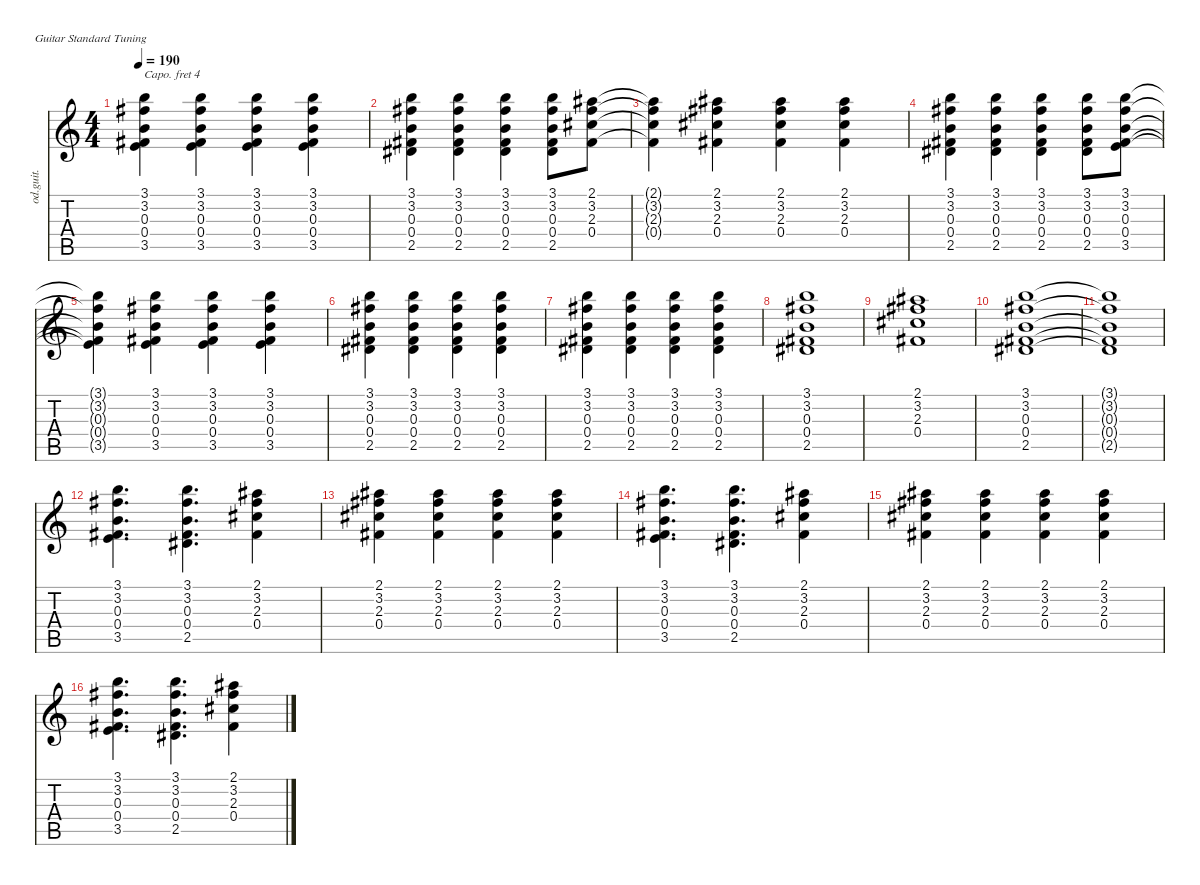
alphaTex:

\defaultSystemsLayout 4
\hideDynamics
\bracketExtendMode nobrackets
\track ("Left Guitar" "od.guit.") {instrument overdrivenguitar}
\staff {score tabs}
\capo 4
\tuning (E4 B3 G3 D3 A2 E2)
\ts (4 4)
\tempo 190
\clef g2
\ks c
(3.1{t} 3.2{t acc #} 0.3{t} 0.4{t acc #} 3.5{t}).4{dy mf} (3.1 3.2{acc #} 0.3 0.4{acc #} 3.5).4 (3.1 3.2{acc #} 0.3 0.4{acc #} 3.5).4 (3.1 3.2{acc #} 0.3 0.4{acc #} 3.5).4 |
(3.1 3.2{acc #} 0.3 0.4{acc #} 2.5{acc #}).4 (3.1 3.2{acc #} 0.3 0.4{acc #} 2.5{acc #}).4 (3.1 3.2{acc #} 0.3 0.4{acc #} 2.5{acc #}).4 (3.1 3.2{acc #} 0.3 0.4{acc #} 2.5{acc #}).8 (2.1{acc #} 3.2{acc #} 2.3{acc #} 0.4{acc #}).8 |
(2.1{t acc #} 3.2{t acc #} 2.3{t acc #} 0.4{t acc #}).4 (2.1{acc #} 3.2{acc #} 2.3{acc #} 0.4{acc #}).4 (2.1{acc #} 3.2{acc #} 2.3{acc #} 0.4{acc #}).4 (2.1{acc #} 3.2{acc #} 2.3{acc #} 0.4{acc #}).4 |
(3.1 3.2{acc #} 0.3 0.4{acc #} 2.5{acc #}).4 (3.1 3.2{acc #} 0.3 0.4{acc #} 2.5{acc #}).4 (3.1 3.2{acc #} 0.3 0.4{acc #} 2.5{acc #}).4 (3.1 3.2{acc #} 0.3 0.4{acc #} 2.5{acc #}).8 (3.1 3.2{acc #} 0.3 0.4{acc #} 3.5).8 |
(3.1{t} 3.2{t acc #} 0.3{t} 0.4{t acc #} 3.5{t}).4 (3.1 3.2{acc #} 0.3 0.4{acc #} 3.5).4 (3.1 3.2{acc #} 0.3 0.4{acc #} 3.5).4 (3.1 3.2{acc #} 0.3 0.4{acc #} 3.5).4 |
(3.1 3.2{acc #} 0.3 0.4{acc #} 2.5{acc #}).4 (3.1 3.2{acc #} 0.3 0.4{acc #} 2.5{acc #}).4 (3.1 3.2{acc #} 0.3 0.4{acc #} 2.5{acc #}).4 (3.1 3.2{acc #} 0.3 0.4{acc #} 2.5{acc #}).4 |
(3.1 3.2{acc #} 0.3 0.4{acc #} 2.5{acc #}).4 (3.1 3.2{acc #} 0.3 0.4{acc #} 2.5{acc #}).4 (3.1 3.2{acc #} 0.3 0.4{acc #} 2.5{acc #}).4 (3.1 3.2{acc #} 0.3 0.4{acc #} 2.5{acc #}).4 |
(3.1 3.2{acc #} 0.3 0.4{acc #} 2.5{acc #}).1{dy p} |
(2.1{acc #} 3.2{acc #} 2.3{acc #} 0.4{acc #}).1 |
(3.1 3.2{acc #} 0.3 0.4{acc #} 2.5{acc #}).1 |
(3.1{t} 3.2{t acc #} 0.3{t} 0.4{t acc #} 2.5{t acc #}).1 |
(3.1 3.2{acc #} 0.3 0.4{acc #} 3.5).4{d dy mf} (3.1 3.2{acc #} 0.3 0.4{acc #} 2.5{acc #}).4{d} (2.1{acc #} 3.2{acc #} 2.3{acc #} 0.4{acc #}).4 |
(2.1{acc #} 3.2{acc #} 2.3{acc #} 0.4{acc #}).4 (2.1{acc #} 3.2{acc #} 2.3{acc #} 0.4{acc #}).4 (2.1{acc #} 3.2{acc #} 2.3{acc #} 0.4{acc #}).4 (2.1{acc #} 3.2{acc #} 2.3{acc #} 0.4{acc #}).4 |
(3.1 3.2{acc #} 0.3 0.4{acc #} 3.5).4{d} (3.1 3.2{acc #} 0.3 0.4{acc #} 2.5{acc #}).4{d} (2.1{acc #} 3.2{acc #} 2.3{acc #} 0.4{acc #}).4 |
(2.1{acc #} 3.2{acc #} 2.3{acc #} 0.4{acc #}).4 (2.1{acc #} 3.2{acc #} 2.3{acc #} 0.4{acc #}).4 (2.1{acc #} 3.2{acc #} 2.3{acc #} 0.4{acc #}).4 (2.1{acc #} 3.2{acc #} 2.3{acc #} 0.4{acc #}).4 |
(3.1 3.2{acc #} 0.3 0.4{acc #} 3.5).4{d} (3.1 3.2{acc #} 0.3 0.4{acc #} 2.5{acc #}).4{d} (2.1{acc #} 3.2{acc #} 2.3{acc #} 0.4{acc #}).4
